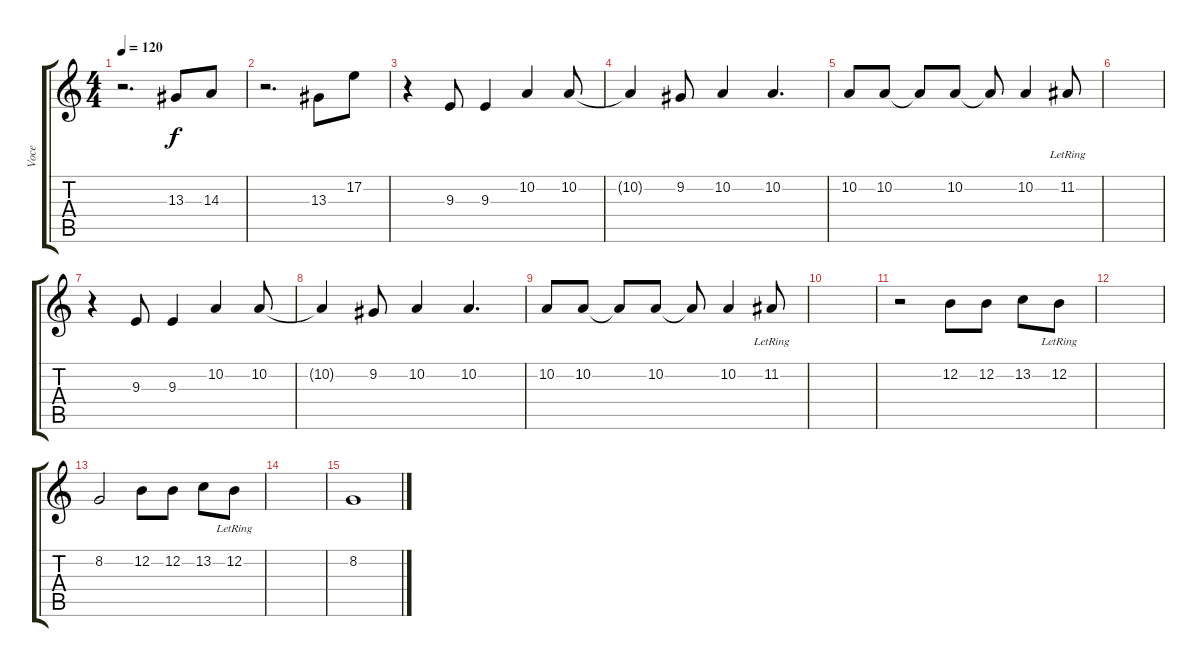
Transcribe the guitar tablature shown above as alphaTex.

\track ("Voce" "Voce") {instrument violin}
\staff {score tabs}
\tuning (E4 B3 G3 D3 A2 E2) {hide}
\ts (4 4)
\tempo 120
\clef g2
\ks c
r.2{d dy f} 13.3.8 14.3.8 |
r.2{d} 13.3.8 17.2.8 |
r.4 9.3.8 9.3.4 10.2.4 10.2.8 |
10.2{t}.4 9.2.8 10.2.4 10.2.4{d} |
10.2.8 10.2.8 10.2{t}.8 10.2.8 10.2{t}.8 10.2.4 11.2{lr}.8 |
|
r.4 9.3.8 9.3.4 10.2.4 10.2.8 |
10.2{t}.4 9.2.8 10.2.4 10.2.4{d} |
10.2.8 10.2.8 10.2{t}.8 10.2.8 10.2{t}.8 10.2.4 11.2{lr}.8 |
|
r.2 12.2.8 12.2.8 13.2.8 12.2{lr}.8 |
|
8.2.2 12.2.8 12.2.8 13.2.8 12.2{lr}.8 |
|
8.2.1
